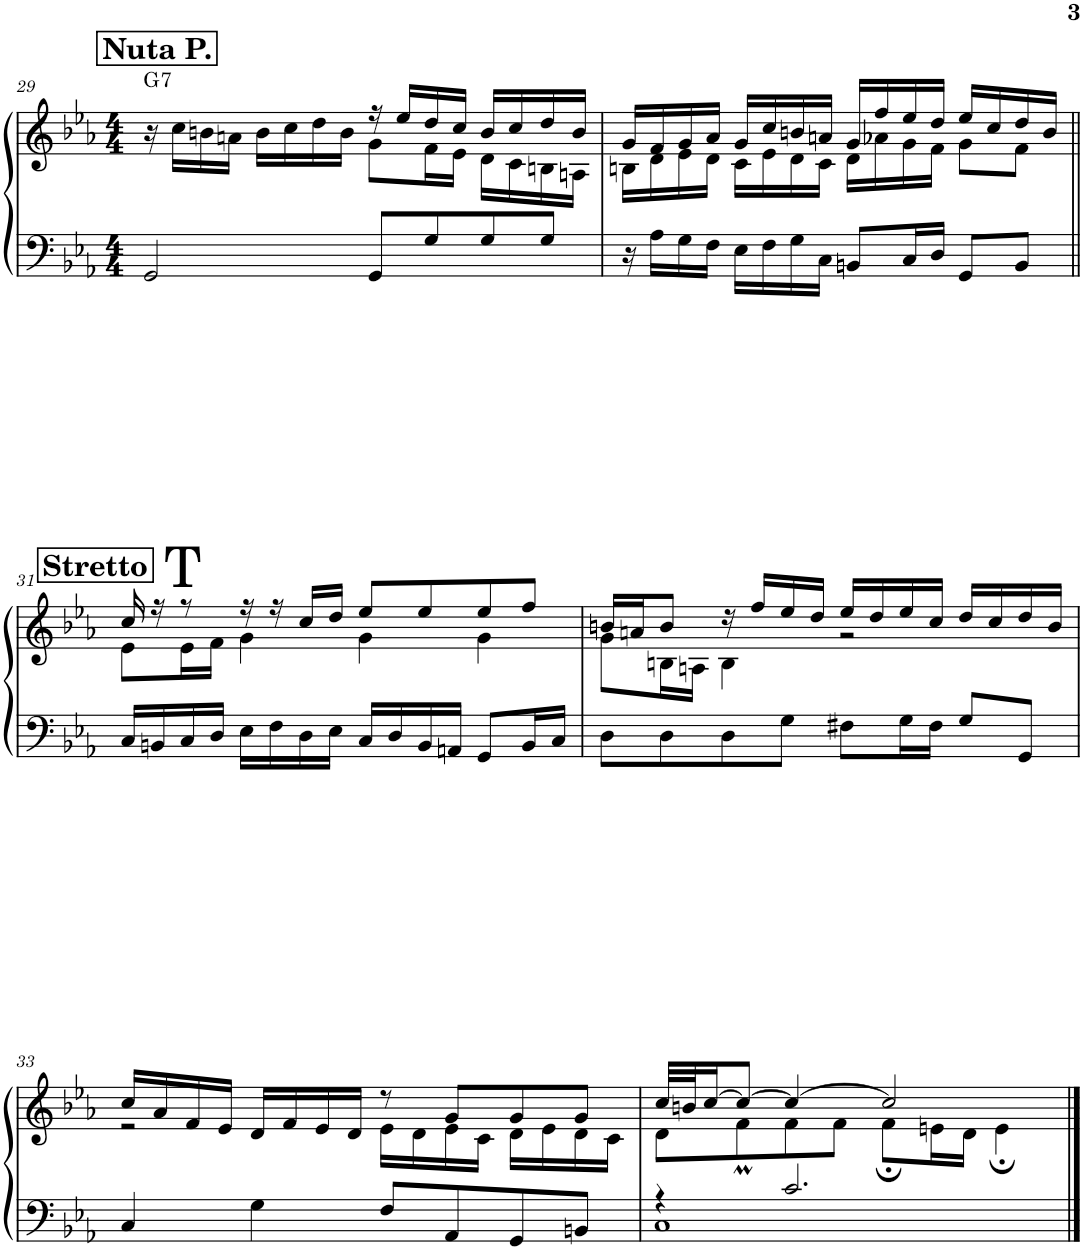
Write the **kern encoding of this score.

**kern	**kern	**harte
*part1	*part1	*part1
*staff2	*staff1	*
*I"Piano 3	*	*
*I'P-no 3	*	*
!!LO:PB:g=z
*clefF4	*clefG2	*
*k[b-e-a-]	*k[b-e-a-]	*
*M4/4	*M4/4	*
!!LO:REH:place=s1:a:B:cj:fs=14:t=Nuta P.
=29	=29	=29
*	*^	*
!	!	!	!LO:H:kt=7
2GG/	16r	2ryy	G:7
.	16cc\LL	.	.
.	16bn\	.	.
.	16an\JJ	.	.
.	16b\LL	.	.
.	16cc\	.	.
.	16dd\	.	.
.	16b\JJ	.	.
8GG/L	16r	8g\L	.
.	16ee-/LL	.	.
8G/	16dd/	16f\L	.
.	16cc/JJ	16e-\JJ	.
8G/	16b/LL	16d\LL	.
.	16cc/	16c\	.
8G/J	16dd/	16Bn\	.
.	16b/JJ	16An\JJ	.
=30	=30	=30	=30
16r	16g/LL	16Bn\LL	.
16A-\LL	16f/	16d\	.
16G\	16g/	16e-\	.
16F\JJ	16a-/JJ	16d\JJ	.
16E-\LL	16g/LL	16c\LL	.
16F\	16cc/	16e-\	.
16G\	16bn/	16d\	.
16C\JJ	16an/JJ	16c\JJ	.
8BBn/L	16g/LL	16d\LL	.
.	16ff/	16a-X\	.
16C/L	16ee-/	16g\	.
16D/JJ	16dd/JJ	16f\JJ	.
8GG/L	16ee-/LL	8g\L	.
.	16cc/	.	.
8BB/J	16dd/	8f\J	.
.	16b/JJ	.	.
!!LO:LB:g=z	!!
!!LO:REH:place=s1:a:B:cj:fs=14:t=Stretto	!!
=31||	=31||	=31||	=31||
16C/LL	16cc/	8e-\L	.
16BBn/	16r	.	.
!	!LO:TX:a:t=T	!	!
16C/	8r	16e-\L	.
16D/JJ	.	16f\JJ	.
16E-\LL	16r	4g\	.
16F\	16r	.	.
16D\	16cc/LL	.	.
16E-\JJ	16dd/JJ	.	.
16C/LL	8ee-/L	4g\	.
16D/	.	.	.
16BB/	8ee-/	.	.
16AAn/JJ	.	.	.
8GG/L	8ee-/	4g\	.
16BB/L	8ff/J	.	.
16C/JJ	.	.	.
=32	=32	=32	=32
8D\L	16bn/LL	8g\L	.
.	16an/J	.	.
8D\	8b/J	16Bn\L	.
.	.	16An\JJ	.
8D\	16r	4B\	.
.	16ff/LL	.	.
8G\J	16ee-/	.	.
.	16dd/JJ	.	.
8F#X\L	16ee-/LL	2r	.
.	16dd/	.	.
16G\L	16ee-/	.	.
16F#\JJ	16cc/JJ	.	.
8G/L	16dd/LL	.	.
.	16cc/	.	.
8GG/J	16dd/	.	.
.	16b/JJ	.	.
!!LO:LB:g=z	!!
=33	=33	=33	=33
4C/	16cc/LL	2r	.
.	16a-/	.	.
.	16f/	.	.
.	16e-/JJ	.	.
4G\	16d/LL	.	.
.	16f/	.	.
.	16e-/	.	.
.	16d/JJ	.	.
8F/L	8r	16e-\LL	.
.	.	16d\	.
8AA-/	8g/L	16e-\	.
.	.	16c\JJ	.
8GG/	8g/	16d\LL	.
.	.	16e-\	.
8BBn/J	8g/J	16d\	.
.	.	16c\JJ	.
=34	=34	=34	=34
*^	*	*	*
4r	1C	32cc/LLL	8d\L	.
.	.	32bn/J	.	.
.	.	[16cc/J	.	.
.	.	8cc/J_	8fM\	.
2.c/	.	4cc/_	8f\	.
.	.	.	8f\J	.
.	.	2cc/]	8f;\L	.
.	.	.	16en\L	.
.	.	.	16d\JJ	.
.	.	.	4e;\	.
*v	*v	*	*	*
*	*v	*v	*
==	==	==
*-	*-	*-
